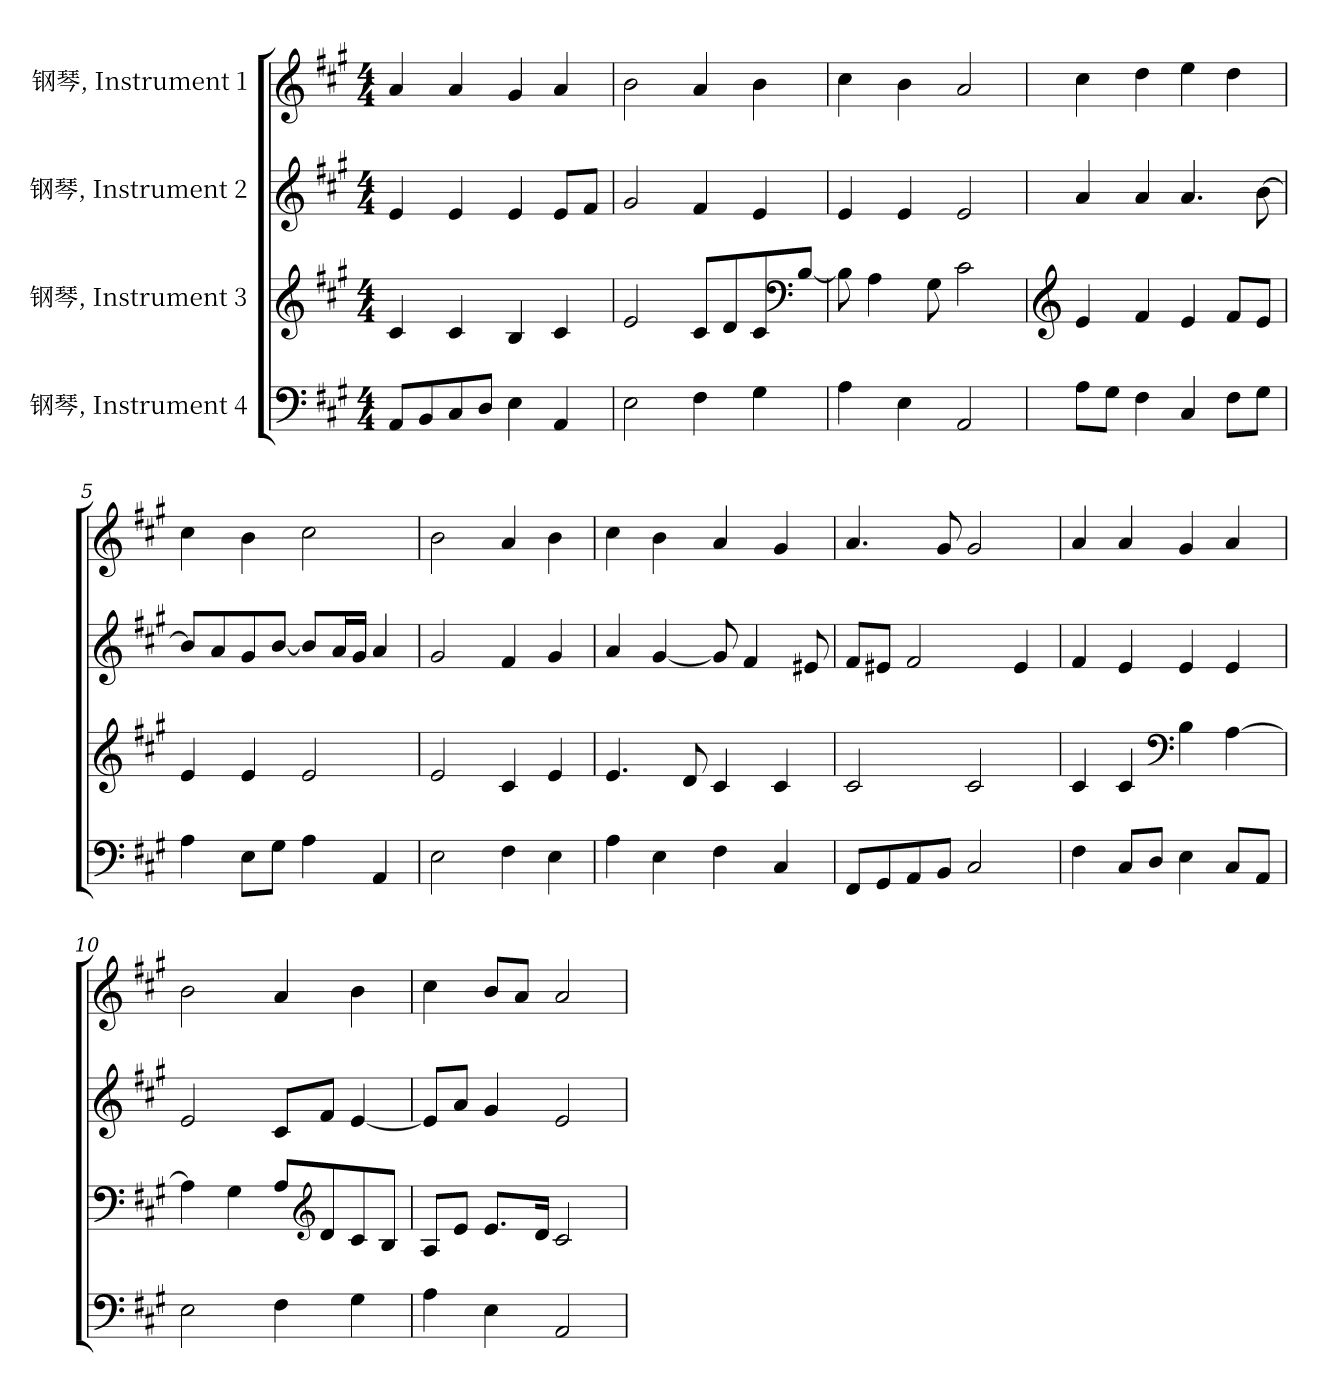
**kern	**kern	**kern	**kern
*part4	*part3	*part2	*part1
*staff4	*staff3	*staff2	*staff1
*I"钢琴, Instrument 4	*I"钢琴, Instrument 3	*I"钢琴, Instrument 2	*I"钢琴, Instrument 1
*clefF4	*clefG2	*clefG2	*clefG2
*k[f#c#g#]	*k[f#c#g#]	*k[f#c#g#]	*k[f#c#g#]
*M4/4	*M4/4	*M4/4	*M4/4
*MM88	*MM88	*MM88	*MM88
=1	=1	=1	=1
8AA/L	4c#/	4e/	4a/
8BB/	.	.	.
8C#/	4c#/	4e/	4a/
8D/J	.	.	.
4E\	4B/	4e/	4g#/
4AA/	4c#/	8e/L	4a/
.	.	8f#/J	.
=2	=2	=2	=2
2E\	2e/	2g#/	2b\
4F#\	8c#/L	4f#/	4a/
.	8d/	.	.
4G#\	8c#/	4e/	4b\
*	*clefF4	*	*
.	[8B/J	.	.
=3	=3	=3	=3
4A\	8B\]	4e/	4cc#\
.	4A\	.	.
4E\	.	4e/	4b\
.	8G#\	.	.
2AA/	2c#\	2e/	2a/
=4	=4	=4	=4
*	*clefG2	*	*
8A\L	4e/	4a/	4cc#\
8G#\J	.	.	.
4F#\	4f#/	4a/	4dd\
4C#/	4e/	4.a/	4ee\
8F#\L	8f#/L	.	4dd\
8G#\J	8e/J	[8b\	.
!!LO:LB:g=z
=5	=5	=5	=5
4A\	4e/	8b/L]	4cc#\
.	.	8a/	.
8E\L	4e/	8g#/	4b\
8G#\J	.	[8b/J	.
4A\	2e/	8b/L]	2cc#\
.	.	16a/L	.
.	.	16g#/JJ	.
4AA/	.	4a/	.
=6	=6	=6	=6
2E\	2e/	2g#/	2b\
4F#\	4c#/	4f#/	4a/
4E\	4e/	4g#/	4b\
=7	=7	=7	=7
4A\	4.e/	4a/	4cc#\
4E\	.	[4g#/	4b\
.	8d/	.	.
4F#\	4c#/	8g#/]	4a/
.	.	4f#/	.
4C#/	4c#/	.	4g#/
.	.	8e#X/	.
=8	=8	=8	=8
8FF#/L	2c#/	8f#/L	4.a/
8GG#/	.	8e#X/J	.
8AA/	.	2f#/	.
8BB/J	.	.	8g#/
2C#/	2c#/	.	2g#/
.	.	4e#/	.
=9	=9	=9	=9
4F#\	4c#/	4f#/	4a/
8C#/L	4c#/	4e/	4a/
8D/J	.	.	.
*	*clefF4	*	*
4E\	4B\	4e/	4g#/
8C#/L	[4A\	4e/	4a/
8AA/J	.	.	.
!!LO:LB:g=z
=10	=10	=10	=10
2E\	4A\]	2e/	2b\
.	4G#\	.	.
4F#\	8A/L	8c#/L	4a/
*	*clefG2	*	*
.	8d/	8f#/J	.
4G#\	8c#/	[4e/	4b\
.	8B/J	.	.
=11	=11	=11	=11
4A\	8A/L	8e/L]	4cc#\
.	8e/J	8a/J	.
4E\	8.e/L	4g#/	8b/L
.	.	.	8a/J
.	16d/Jk	.	.
2AA/	2c#/	2e/	2a/
=	=	=	=
*-	*-	*-	*-
